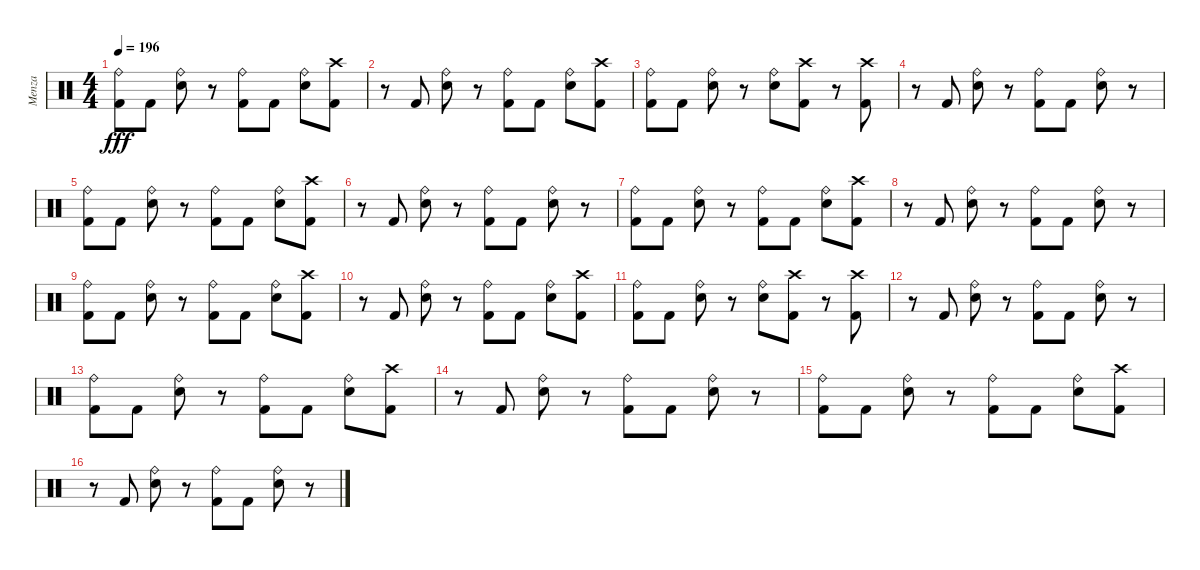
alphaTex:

\track ("Menza" "Menza") {instrument percussion}
\staff {score}
\articulation defaults
\ts (4 4)
\tempo 196
\clef neutral
\ks c
("Ride (bell)" "Kick (hit) 2").8{dy fff} "Kick (hit) 2".8 ("Ride (bell)" "Snare (hit) 2").8 r.8 ("Ride (bell)" "Kick (hit) 2").8 "Kick (hit) 2".8 ("Ride (bell)" "Snare (hit) 2").8 ("Crash high (hit)" "Kick (hit) 2").8 |
r.8 "Kick (hit) 2".8 ("Ride (bell)" "Snare (hit) 2").8 r.8 ("Ride (bell)" "Kick (hit) 2").8 "Kick (hit) 2".8 ("Ride (bell)" "Snare (hit) 2").8 ("Crash high (hit)" "Kick (hit) 2").8 |
("Ride (bell)" "Kick (hit) 2").8 "Kick (hit) 2".8 ("Ride (bell)" "Snare (hit) 2").8 r.8 ("Ride (bell)" "Snare (hit) 2").8 ("Crash high (hit)" "Kick (hit) 2").8 r.8 ("Crash high (hit)" "Kick (hit) 2").8 |
r.8 "Kick (hit) 2".8 ("Ride (bell)" "Snare (hit) 2").8 r.8 ("Ride (bell)" "Kick (hit) 2").8 "Kick (hit) 2".8 ("Ride (bell)" "Snare (hit) 2").8 r.8 |
("Ride (bell)" "Kick (hit) 2").8 "Kick (hit) 2".8 ("Ride (bell)" "Snare (hit) 2").8 r.8 ("Ride (bell)" "Kick (hit) 2").8 "Kick (hit) 2".8 ("Ride (bell)" "Snare (hit) 2").8 ("Crash high (hit)" "Kick (hit) 2").8 |
r.8 "Kick (hit) 2".8 ("Ride (bell)" "Snare (hit) 2").8 r.8 ("Ride (bell)" "Kick (hit) 2").8 "Kick (hit) 2".8 ("Ride (bell)" "Snare (hit) 2").8 r.8 |
("Ride (bell)" "Kick (hit) 2").8 "Kick (hit) 2".8 ("Ride (bell)" "Snare (hit) 2").8 r.8 ("Ride (bell)" "Kick (hit) 2").8 "Kick (hit) 2".8 ("Ride (bell)" "Snare (hit) 2").8 ("Crash high (hit)" "Kick (hit) 2").8 |
r.8 "Kick (hit) 2".8 ("Ride (bell)" "Snare (hit) 2").8 r.8 ("Ride (bell)" "Kick (hit) 2").8 "Kick (hit) 2".8 ("Ride (bell)" "Snare (hit) 2").8 r.8 |
("Ride (bell)" "Kick (hit) 2").8 "Kick (hit) 2".8 ("Ride (bell)" "Snare (hit) 2").8 r.8 ("Ride (bell)" "Kick (hit) 2").8 "Kick (hit) 2".8 ("Ride (bell)" "Snare (hit) 2").8 ("Crash high (hit)" "Kick (hit) 2").8 |
r.8 "Kick (hit) 2".8 ("Ride (bell)" "Snare (hit) 2").8 r.8 ("Ride (bell)" "Kick (hit) 2").8 "Kick (hit) 2".8 ("Ride (bell)" "Snare (hit) 2").8 ("Crash high (hit)" "Kick (hit) 2").8 |
("Ride (bell)" "Kick (hit) 2").8 "Kick (hit) 2".8 ("Ride (bell)" "Snare (hit) 2").8 r.8 ("Ride (bell)" "Snare (hit) 2").8 ("Crash high (hit)" "Kick (hit) 2").8 r.8 ("Crash high (hit)" "Kick (hit) 2").8 |
r.8 "Kick (hit) 2".8 ("Ride (bell)" "Snare (hit) 2").8 r.8 ("Ride (bell)" "Kick (hit) 2").8 "Kick (hit) 2".8 ("Ride (bell)" "Snare (hit) 2").8 r.8 |
("Ride (bell)" "Kick (hit) 2").8 "Kick (hit) 2".8 ("Ride (bell)" "Snare (hit) 2").8 r.8 ("Ride (bell)" "Kick (hit) 2").8 "Kick (hit) 2".8 ("Ride (bell)" "Snare (hit) 2").8 ("Crash high (hit)" "Kick (hit) 2").8 |
r.8 "Kick (hit) 2".8 ("Ride (bell)" "Snare (hit) 2").8 r.8 ("Ride (bell)" "Kick (hit) 2").8 "Kick (hit) 2".8 ("Ride (bell)" "Snare (hit) 2").8 r.8 |
("Ride (bell)" "Kick (hit) 2").8 "Kick (hit) 2".8 ("Ride (bell)" "Snare (hit) 2").8 r.8 ("Ride (bell)" "Kick (hit) 2").8 "Kick (hit) 2".8 ("Ride (bell)" "Snare (hit) 2").8 ("Crash high (hit)" "Kick (hit) 2").8 |
r.8 "Kick (hit) 2".8 ("Ride (bell)" "Snare (hit) 2").8 r.8 ("Ride (bell)" "Kick (hit) 2").8 "Kick (hit) 2".8 ("Ride (bell)" "Snare (hit) 2").8 r.8
